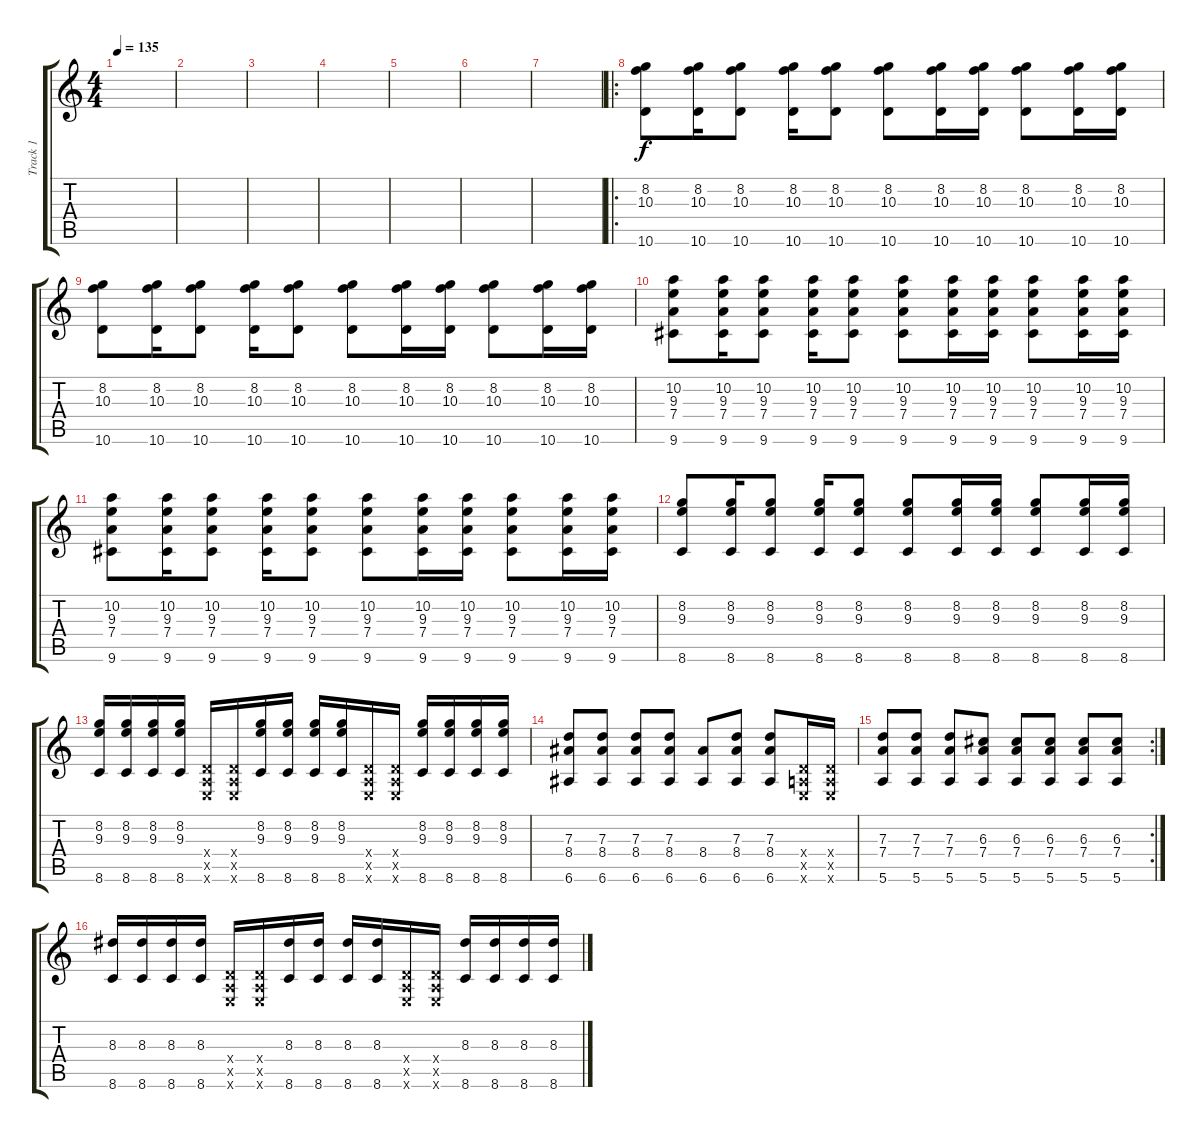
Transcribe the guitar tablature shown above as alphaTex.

\track ("Track 1" "Track 1") {instrument distortionguitar}
\staff {score tabs}
\tuning (E4 B3 G3 D3 A2 E2) {hide}
\ts (4 4)
\tempo 135
\clef g2
\ks c
|
|
|
|
|
|
|
\ro
(8.2 10.3 10.6).8 (8.2 10.3 10.6).16 (8.2 10.3 10.6).8 (8.2 10.3 10.6).16 (8.2 10.3 10.6).8 (8.2 10.3 10.6).8 (8.2 10.3 10.6).16 (8.2 10.3 10.6).16 (8.2 10.3 10.6).8 (8.2 10.3 10.6).16 (8.2 10.3 10.6).16 |
(8.2 10.3 10.6).8 (8.2 10.3 10.6).16 (8.2 10.3 10.6).8 (8.2 10.3 10.6).16 (8.2 10.3 10.6).8 (8.2 10.3 10.6).8 (8.2 10.3 10.6).16 (8.2 10.3 10.6).16 (8.2 10.3 10.6).8 (8.2 10.3 10.6).16 (8.2 10.3 10.6).16 |
(10.2 9.3 7.4 9.6).8 (10.2 9.3 7.4 9.6).16 (10.2 9.3 7.4 9.6).8 (10.2 9.3 7.4 9.6).16 (10.2 9.3 7.4 9.6).8 (10.2 9.3 7.4 9.6).8 (10.2 9.3 7.4 9.6).16 (10.2 9.3 7.4 9.6).16 (10.2 9.3 7.4 9.6).8 (10.2 9.3 7.4 9.6).16 (10.2 9.3 7.4 9.6).16 |
(10.2 9.3 7.4 9.6).8 (10.2 9.3 7.4 9.6).16 (10.2 9.3 7.4 9.6).8 (10.2 9.3 7.4 9.6).16 (10.2 9.3 7.4 9.6).8 (10.2 9.3 7.4 9.6).8 (10.2 9.3 7.4 9.6).16 (10.2 9.3 7.4 9.6).16 (10.2 9.3 7.4 9.6).8 (10.2 9.3 7.4 9.6).16 (10.2 9.3 7.4 9.6).16 |
(8.2 9.3 8.6).8 (8.2 9.3 8.6).16 (8.2 9.3 8.6).8 (8.2 9.3 8.6).16 (8.2 9.3 8.6).8 (8.2 9.3 8.6).8 (8.2 9.3 8.6).16 (8.2 9.3 8.6).16 (8.2 9.3 8.6).8 (8.2 9.3 8.6).16 (8.2 9.3 8.6).16 |
(8.2 9.3 8.6).16 (8.2 9.3 8.6).16 (8.2 9.3 8.6).16 (8.2 9.3 8.6).16 (0.4{x} 0.5{x} 0.6{x}).16 (0.4{x} 0.5{x} 0.6{x}).16 (8.2 9.3 8.6).16 (8.2 9.3 8.6).16 (8.2 9.3 8.6).16 (8.2 9.3 8.6).16 (0.4{x} 0.5{x} 0.6{x}).16 (0.4{x} 0.5{x} 0.6{x}).16 (8.2 9.3 8.6).16 (8.2 9.3 8.6).16 (8.2 9.3 8.6).16 (8.2 9.3 8.6).16 |
(7.3 8.4 6.6).8 (7.3 8.4 6.6).8 (7.3 8.4 6.6).8 (7.3 8.4 6.6).8 (8.4 6.6).8 (7.3 8.4 6.6).8 (7.3 8.4 6.6).8 (0.4{x} 0.5{x} 0.6{x}).16 (0.4{x} 0.5{x} 0.6{x}).16 |
\rc 2
(7.3 7.4 5.6).8 (7.3 7.4 5.6).8 (7.3 7.4 5.6).8 (6.3 7.4 5.6).8 (6.3 7.4 5.6).8 (6.3 7.4 5.6).8 (6.3 7.4 5.6).8 (6.3 7.4 5.6).8 |
(8.3 8.6).16 (8.3 8.6).16 (8.3 8.6).16 (8.3 8.6).16 (0.4{x} 0.5{x} 0.6{x}).16 (0.4{x} 0.5{x} 0.6{x}).16 (8.3 8.6).16 (8.3 8.6).16 (8.3 8.6).16 (8.3 8.6).16 (0.4{x} 0.5{x} 0.6{x}).16 (0.4{x} 0.5{x} 0.6{x}).16 (8.3 8.6).16 (8.3 8.6).16 (8.3 8.6).16 (8.3 8.6).16
